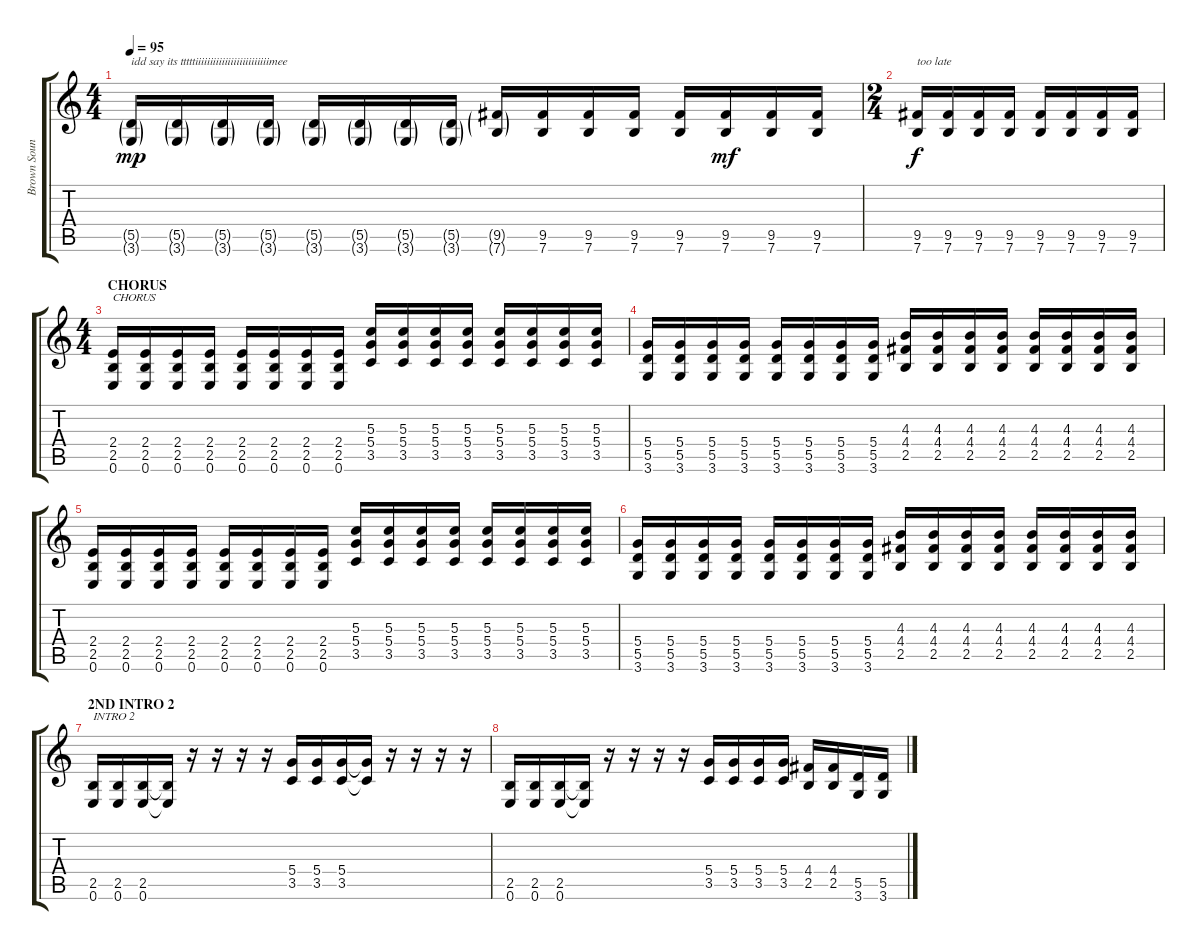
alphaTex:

\track ("Brown Sound" "Brown Soun") {instrument distortionguitar}
\staff {score tabs}
\tuning (E4 B3 G3 D3 A2 E2) {hide}
\ts (4 4)
\tempo 95
\clef g2
\ks c
(5.5{g} 3.6{g}).16{txt "idd say its tttttiiiiiiiiiiiiiiiiiiiiiiiiimee" dy mp} (5.5{g} 3.6{g}).16 (5.5{g} 3.6{g}).16 (5.5{g} 3.6{g}).16 (5.5{g} 3.6{g}).16 (5.5{g} 3.6{g}).16 (5.5{g} 3.6{g}).16 (5.5{g} 3.6{g}).16 (9.5{g} 7.6{g}).16 (9.5 7.6).16 (9.5 7.6).16 (9.5 7.6).16 (9.5 7.6).16 (9.5 7.6).16{dy mf} (9.5 7.6).16 (9.5 7.6).16 |
\ts (2 4)
(9.5 7.6).16{txt "too late" dy f} (9.5 7.6).16 (9.5 7.6).16 (9.5 7.6).16 (9.5 7.6).16 (9.5 7.6).16 (9.5 7.6).16 (9.5 7.6).16 |
\ts (4 4)
\section ("" "CHORUS")
(2.4 2.5 0.6).16{txt "CHORUS"} (2.4 2.5 0.6).16 (2.4 2.5 0.6).16 (2.4 2.5 0.6).16 (2.4 2.5 0.6).16 (2.4 2.5 0.6).16 (2.4 2.5 0.6).16 (2.4 2.5 0.6).16 (5.3 5.4 3.5).16 (5.3 5.4 3.5).16 (5.3 5.4 3.5).16 (5.3 5.4 3.5).16 (5.3 5.4 3.5).16 (5.3 5.4 3.5).16 (5.3 5.4 3.5).16 (5.3 5.4 3.5).16 |
(5.4 5.5 3.6).16 (5.4 5.5 3.6).16 (5.4 5.5 3.6).16 (5.4 5.5 3.6).16 (5.4 5.5 3.6).16 (5.4 5.5 3.6).16 (5.4 5.5 3.6).16 (5.4 5.5 3.6).16 (4.3 4.4 2.5).16 (4.3 4.4 2.5).16 (4.3 4.4 2.5).16 (4.3 4.4 2.5).16 (4.3 4.4 2.5).16 (4.3 4.4 2.5).16 (4.3 4.4 2.5).16 (4.3 4.4 2.5).16 |
(2.4 2.5 0.6).16 (2.4 2.5 0.6).16 (2.4 2.5 0.6).16 (2.4 2.5 0.6).16 (2.4 2.5 0.6).16 (2.4 2.5 0.6).16 (2.4 2.5 0.6).16 (2.4 2.5 0.6).16 (5.3 5.4 3.5).16 (5.3 5.4 3.5).16 (5.3 5.4 3.5).16 (5.3 5.4 3.5).16 (5.3 5.4 3.5).16 (5.3 5.4 3.5).16 (5.3 5.4 3.5).16 (5.3 5.4 3.5).16 |
(5.4 5.5 3.6).16 (5.4 5.5 3.6).16 (5.4 5.5 3.6).16 (5.4 5.5 3.6).16 (5.4 5.5 3.6).16 (5.4 5.5 3.6).16 (5.4 5.5 3.6).16 (5.4 5.5 3.6).16 (4.3 4.4 2.5).16 (4.3 4.4 2.5).16 (4.3 4.4 2.5).16 (4.3 4.4 2.5).16 (4.3 4.4 2.5).16 (4.3 4.4 2.5).16 (4.3 4.4 2.5).16 (4.3 4.4 2.5).16 |
\section ("" "2ND INTRO 2")
(2.5 0.6).16{txt "INTRO 2"} (2.5 0.6).16 (2.5 0.6).16 (2.5{t} 0.6{t}).16 r.16 r.16 r.16 r.16 (5.4 3.5).16 (5.4 3.5).16 (5.4 3.5).16 (5.4{t} 3.5{t}).16 r.16 r.16 r.16 r.16 |
(2.5 0.6).16 (2.5 0.6).16 (2.5 0.6).16 (2.5{t} 0.6{t}).16 r.16 r.16 r.16 r.16 (5.4 3.5).16 (5.4 3.5).16 (5.4 3.5).16 (5.4 3.5).16 (4.4 2.5).16 (4.4 2.5).16 (5.5 3.6).16 (5.5 3.6).16
